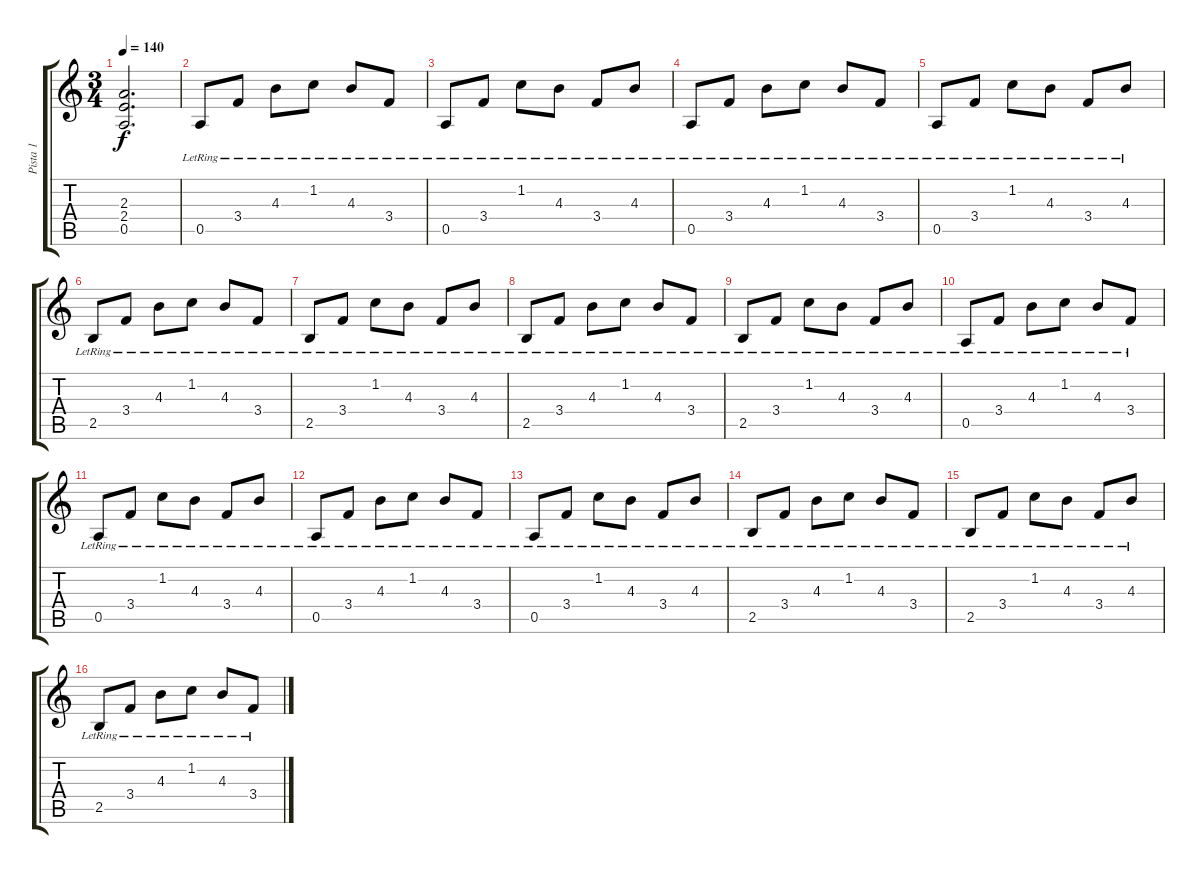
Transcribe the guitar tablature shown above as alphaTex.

\track ("Pista 1" "Pista 1") {instrument distortionguitar}
\staff {score tabs}
\tuning (E4 B3 G3 D3 A2 E2) {hide}
\ts (3 4)
\tempo 140
\clef g2
\ks c
(2.3{t} 2.4{t} 0.5{t}).2{d dy f} |
0.5{lr}.8{volume 9 instrument electricguitarjazz} 3.4{lr}.8 4.3{lr}.8 1.2{lr}.8 4.3{lr}.8 3.4{lr}.8 |
0.5{lr}.8 3.4{lr}.8 1.2{lr}.8 4.3{lr}.8 3.4{lr}.8 4.3{lr}.8 |
0.5{lr}.8{instrument electricguitarjazz} 3.4{lr}.8 4.3{lr}.8 1.2{lr}.8 4.3{lr}.8 3.4{lr}.8 |
0.5{lr}.8 3.4{lr}.8 1.2{lr}.8 4.3{lr}.8 3.4{lr}.8 4.3{lr}.8 |
2.5{lr}.8 3.4{lr}.8 4.3{lr}.8 1.2{lr}.8 4.3{lr}.8 3.4{lr}.8 |
2.5{lr}.8 3.4{lr}.8 1.2{lr}.8 4.3{lr}.8 3.4{lr}.8 4.3{lr}.8 |
2.5{lr}.8 3.4{lr}.8 4.3{lr}.8 1.2{lr}.8 4.3{lr}.8 3.4{lr}.8 |
2.5{lr}.8 3.4{lr}.8 1.2{lr}.8 4.3{lr}.8 3.4{lr}.8 4.3{lr}.8 |
0.5{lr}.8{instrument electricguitarjazz} 3.4{lr}.8 4.3{lr}.8 1.2{lr}.8 4.3{lr}.8 3.4{lr}.8 |
0.5{lr}.8 3.4{lr}.8 1.2{lr}.8 4.3{lr}.8 3.4{lr}.8 4.3{lr}.8 |
0.5{lr}.8{instrument electricguitarjazz} 3.4{lr}.8 4.3{lr}.8 1.2{lr}.8 4.3{lr}.8 3.4{lr}.8 |
0.5{lr}.8 3.4{lr}.8 1.2{lr}.8 4.3{lr}.8 3.4{lr}.8 4.3{lr}.8 |
2.5{lr}.8 3.4{lr}.8 4.3{lr}.8 1.2{lr}.8 4.3{lr}.8 3.4{lr}.8 |
2.5{lr}.8 3.4{lr}.8 1.2{lr}.8 4.3{lr}.8 3.4{lr}.8 4.3{lr}.8 |
2.5{lr}.8 3.4{lr}.8 4.3{lr}.8 1.2{lr}.8 4.3{lr}.8 3.4{lr}.8
